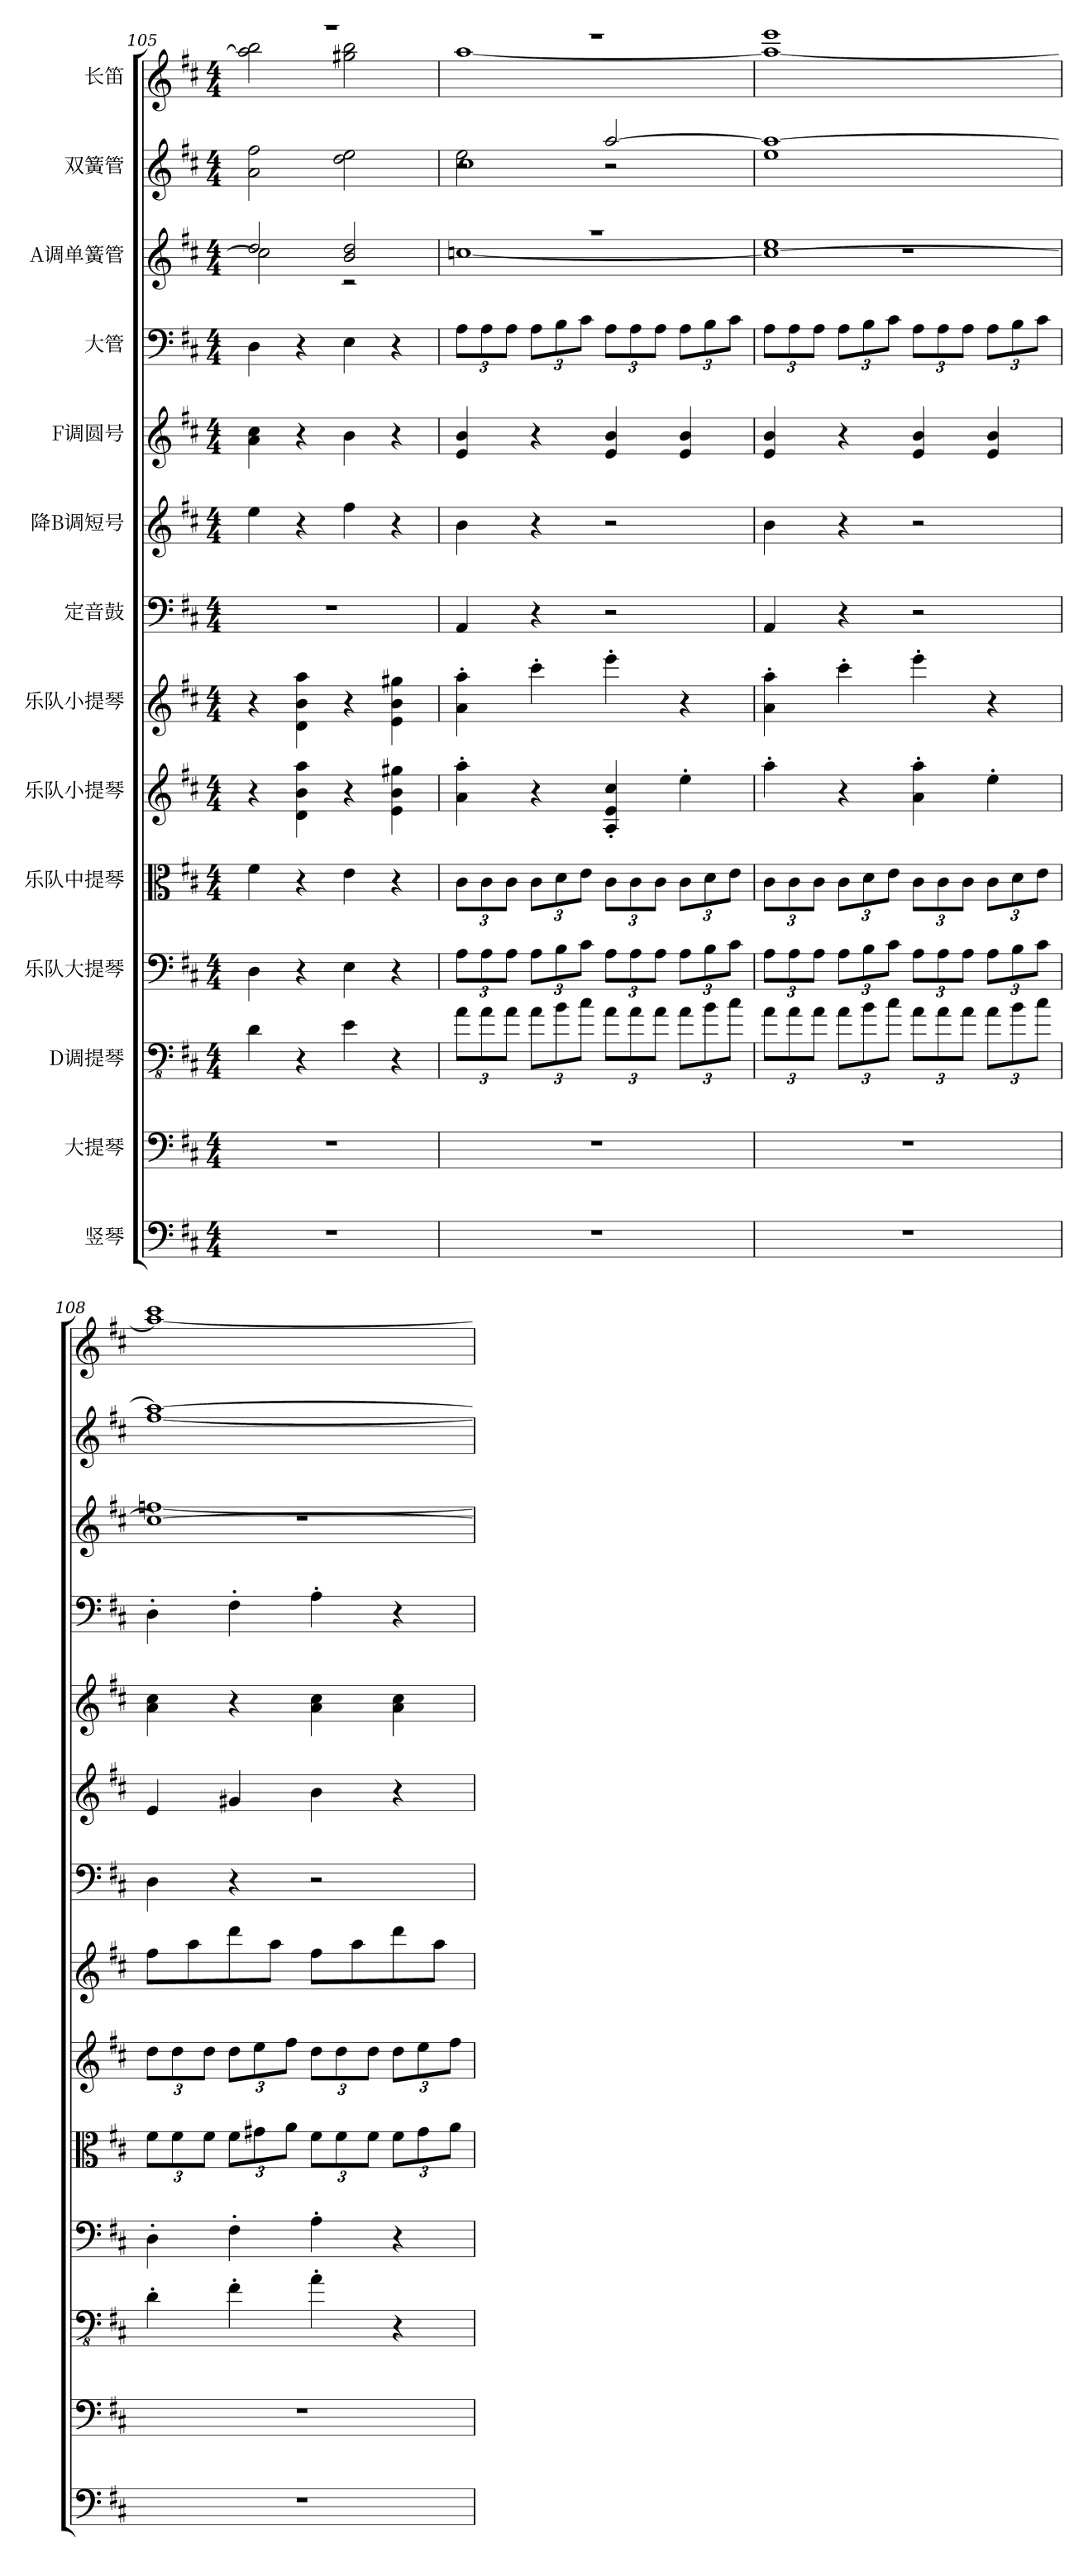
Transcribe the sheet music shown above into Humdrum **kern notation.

**kern	**kern	**kern	**kern	**kern	**kern	**kern	**kern	**kern	**kern	**kern	**kern	**kern	**kern
*part14	*part13	*part12	*part11	*part10	*part9	*part8	*part7	*part6	*part5	*part4	*part3	*part2	*part1
*staff14	*staff13	*staff12	*staff11	*staff10	*staff9	*staff8	*staff7	*staff6	*staff5	*staff4	*staff3	*staff2	*staff1
*I"竖琴	*I"大提琴	*I"D调提琴	*I"乐队大提琴	*I"乐队中提琴	*I"乐队小提琴	*I"乐队小提琴	*I"定音鼓	*I"降B调短号	*I"F调圆号	*I"大管	*I"A调单簧管	*I"双簧管	*I"长笛
*clefF4	*clefF4	*clefFv4	*clefF4	*clefC3	*clefG2	*clefG2	*clefF4	*clefG2	*clefG2	*clefF4	*clefG2	*clefG2	*clefG2
*	*	*ITrd7c12	*	*	*	*	*	*ITrd1c2	*ITrd4c7	*	*ITrd2c3	*	*
*k[f#c#]	*k[f#c#]	*k[f#c#]	*k[f#c#]	*k[f#c#]	*k[f#c#]	*k[f#c#]	*k[f#c#]	*k[]	*k[f#]	*k[f#c#]	*k[f#c#g#d#a#]	*k[f#c#]	*k[f#c#]
*M4/4	*M4/4	*M4/4	*M4/4	*M4/4	*M4/4	*M4/4	*M4/4	*M4/4	*M4/4	*M4/4	*M4/4	*M4/4	*M4/4
=105	=105	=105	=105	=105	=105	=105	=105	=105	=105	=105	=105	=105	=105
*	*	*	*	*	*	*	*	*	*	*	*^	*	*^
1r	1r	4DD\	4D\	4f#\	4r	4r	1r	4dd\	4d\ 4f#\	4D\	2b/	2a\]	2a\ 2ff#\	1r	2aa\] 2bb\
.	.	4r	4r	4r	4d\ 4b\ 4aa\	4d\ 4b\ 4aa\	.	4r	4r	4r	.	.	.	.	.
.	.	4EE\	4E\	4e\	4r	4r	.	4ee\	4e\	4E\	2g#/ 2b/	2r	2dd\ 2ee\	.	2gg#X\ 2bb\
.	.	4r	4r	4r	4e\ 4b\ 4gg#X\	4e\ 4b\ 4gg#X\	.	4r	4r	4r	.	.	.	.	.
=106	=106	=106	=106	=106	=106	=106	=106	=106	=106	=106	=106	=106	=106	=106	=106
*	*	*Xbrackettup	*Xbrackettup	*Xbrackettup	*	*	*	*	*	*Xbrackettup	*	*	*	*	*
*	*	*	*	*	*	*	*	*	*	*	*	*	*^	*	*
*	*	*	*	*	*	*	*	*	*	*	*	*	*	*^	*	*
1r	1r	12AA\L	12A\L	12c#\L	4a\' 4aa\'	4a\' 4aa\'	4AA/	4a\	4A/ 4e/	12A\L	1r	[1an	2r	2ee\	1cc#	1r	[1aa
.	.	12AA\	12A\	12c#\	.	.	.	.	.	12A\	.	.	.	.	.	.	.
.	.	12AA\J	12A\J	12c#\J	.	.	.	.	.	12A\J	.	.	.	.	.	.	.
.	.	12AA\L	12A\L	12c#\L	4r	4ccc#'\	4r	4r	4r	12A\L	.	.	.	.	.	.	.
.	.	12BB\	12B\	12d\	.	.	.	.	.	12B\	.	.	.	.	.	.	.
.	.	12C#\J	12c#\J	12e\J	.	.	.	.	.	12c#\J	.	.	.	.	.	.	.
.	.	12AA\L	12A\L	12c#\L	4A/' 4e/' 4cc#/'	4eee'\	2r	2r	4A/ 4e/	12A\L	.	.	[2aa/	2r	.	.	.
.	.	12AA\	12A\	12c#\	.	.	.	.	.	12A\	.	.	.	.	.	.	.
.	.	12AA\J	12A\J	12c#\J	.	.	.	.	.	12A\J	.	.	.	.	.	.	.
.	.	12AA\L	12A\L	12c#\L	4ee'\	4r	.	.	4A/ 4e/	12A\L	.	.	.	.	.	.	.
.	.	12BB\	12B\	12d\	.	.	.	.	.	12B\	.	.	.	.	.	.	.
.	.	12C#\J	12c#\J	12e\J	.	.	.	.	.	12c#\J	.	.	.	.	.	.	.
*	*	*	*	*	*	*	*	*	*	*	*	*	*	*v	*v	*	*
!!LO:PB:g=z	!!
=107	=107	=107	=107	=107	=107	=107	=107	=107	=107	=107	=107	=107	=107	=107	=107	=107
*	*	*	*	*	*	*	*	*	*	*	*	*^	*	*	*	*
1r	1r	12AA\L	12A\L	12c#\L	4aa'\	4a\' 4aa\'	4AA/	4a\	4A/ 4e/	12A\L	1r	1cc#	1a_	1aa_	1ee	1eee	1aa_
.	.	12AA\	12A\	12c#\	.	.	.	.	.	12A\	.	.	.	.	.	.	.
.	.	12AA\J	12A\J	12c#\J	.	.	.	.	.	12A\J	.	.	.	.	.	.	.
.	.	12AA\L	12A\L	12c#\L	4r	4ccc#'\	4r	4r	4r	12A\L	.	.	.	.	.	.	.
.	.	12BB\	12B\	12d\	.	.	.	.	.	12B\	.	.	.	.	.	.	.
.	.	12C#\J	12c#\J	12e\J	.	.	.	.	.	12c#\J	.	.	.	.	.	.	.
.	.	12AA\L	12A\L	12c#\L	4a\' 4aa\'	4eee'\	2r	2r	4A/ 4e/	12A\L	.	.	.	.	.	.	.
.	.	12AA\	12A\	12c#\	.	.	.	.	.	12A\	.	.	.	.	.	.	.
.	.	12AA\J	12A\J	12c#\J	.	.	.	.	.	12A\J	.	.	.	.	.	.	.
.	.	12AA\L	12A\L	12c#\L	4ee'\	4r	.	.	4A/ 4e/	12A\L	.	.	.	.	.	.	.
.	.	12BB\	12B\	12d\	.	.	.	.	.	12B\	.	.	.	.	.	.	.
.	.	12C#\J	12c#\J	12e\J	.	.	.	.	.	12c#\J	.	.	.	.	.	.	.
=108	=108	=108	=108	=108	=108	=108	=108	=108	=108	=108	=108	=108	=108	=108	=108	=108	=108
*	*	*	*	*	*Xbrackettup	*	*	*	*	*	*	*	*	*	*	*	*
1r	1r	4DD'\	4D'\	12f#\L	12dd\L	8ff#\L	4D\	4d/	4d\ 4f#\	4D'\	1r	[1ddn	1a_	1aa_	[1ff#	1ccc#	1aa_
.	.	.	.	12f#\	12dd\	.	.	.	.	.	.	.	.	.	.	.	.
.	.	.	.	.	.	8aa\	.	.	.	.	.	.	.	.	.	.	.
.	.	.	.	12f#\J	12dd\J	.	.	.	.	.	.	.	.	.	.	.	.
.	.	4FF#'\	4F#'\	12f#\L	12dd\L	8ddd\	4r	4f#X/	4r	4F#'\	.	.	.	.	.	.	.
.	.	.	.	12g#X\	12ee\	.	.	.	.	.	.	.	.	.	.	.	.
.	.	.	.	.	.	8aa\J	.	.	.	.	.	.	.	.	.	.	.
.	.	.	.	12a\J	12ff#\J	.	.	.	.	.	.	.	.	.	.	.	.
.	.	4AA'\	4A'\	12f#\L	12dd\L	8ff#\L	2r	4a\	4d\ 4f#\	4A'\	.	.	.	.	.	.	.
.	.	.	.	12f#\	12dd\	.	.	.	.	.	.	.	.	.	.	.	.
.	.	.	.	.	.	8aa\	.	.	.	.	.	.	.	.	.	.	.
.	.	.	.	12f#\J	12dd\J	.	.	.	.	.	.	.	.	.	.	.	.
.	.	4r	4r	12f#\L	12dd\L	8ddd\	.	4r	4d\ 4f#\	4r	.	.	.	.	.	.	.
.	.	.	.	12g#\	12ee\	.	.	.	.	.	.	.	.	.	.	.	.
.	.	.	.	.	.	8aa\J	.	.	.	.	.	.	.	.	.	.	.
.	.	.	.	12a\J	12ff#\J	.	.	.	.	.	.	.	.	.	.	.	.
*	*	*	*	*	*	*	*	*	*	*	*v	*v	*v	*	*	*v	*v
*	*	*	*	*	*	*	*	*	*	*	*	*v	*v	*
=	=	=	=	=	=	=	=	=	=	=	=	=	=
*-	*-	*-	*-	*-	*-	*-	*-	*-	*-	*-	*-	*-	*-
